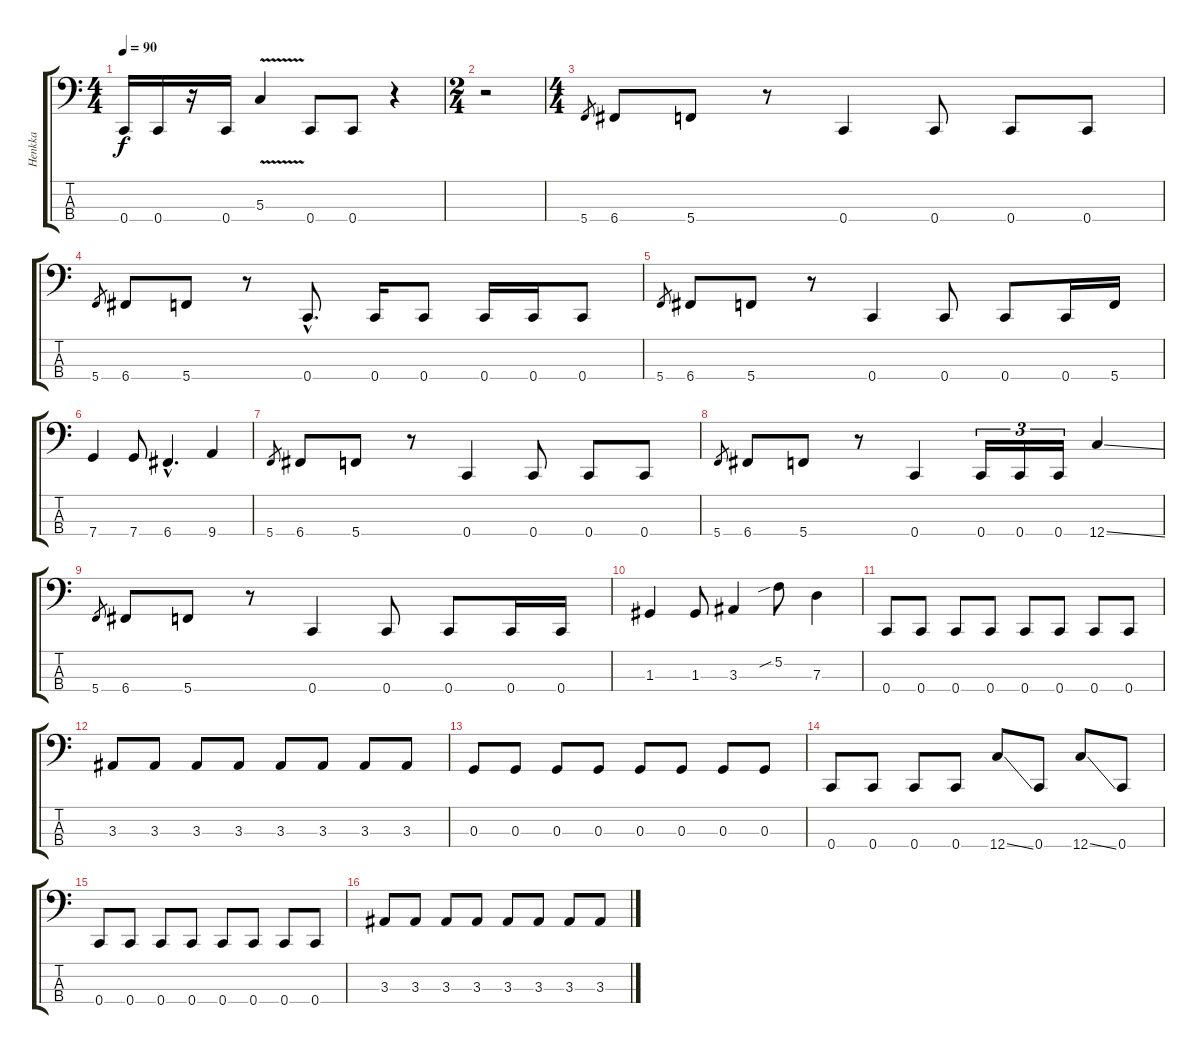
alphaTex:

\track ("Henkka" "Henkka") {instrument electricbassfinger}
\staff {score tabs}
\tuning (F2 C2 G1 C1) {hide}
\ts (4 4)
\tempo 90
\clef f4
\ks c
0.4.16{dy f} 0.4.16 r.16 0.4.16 5.3{v}.4 0.4.8 0.4.8 r.4 |
\ts (2 4)
r.2 |
\ts (4 4)
5.4.8{gr} 6.4.8 5.4.8 r.8 0.4.4 0.4.8 0.4.8 0.4.8 |
5.4.8{gr} 6.4.8 5.4.8 r.8 0.4{hac}.8{d} 0.4.16 0.4.8 0.4.16 0.4.16 0.4.8 |
5.4.8{gr} 6.4.8 5.4.8 r.8 0.4.4 0.4.8 0.4.8 0.4.16 5.4.16 |
7.4.4 7.4.8 6.4{hac}.4{d} 9.4.4 |
5.4.8{gr} 6.4.8 5.4.8 r.8 0.4.4 0.4.8 0.4.8 0.4.8 |
5.4.8{gr} 6.4.8 5.4.8 r.8 0.4.4 0.4.16{tu (3 2)} 0.4.16{tu (3 2)} 0.4.16{tu (3 2)} 12.4{ss}.4 |
5.4.8{gr} 6.4.8 5.4.8 r.8 0.4.4 0.4.8 0.4.8 0.4.16 0.4.16 |
1.3.4 1.3.8 3.3.4 5.2{sib}.8 7.3.4 |
0.4.8 0.4.8 0.4.8 0.4.8 0.4.8 0.4.8 0.4.8 0.4.8 |
3.3.8 3.3.8 3.3.8 3.3.8 3.3.8 3.3.8 3.3.8 3.3.8 |
0.3.8 0.3.8 0.3.8 0.3.8 0.3.8 0.3.8 0.3.8 0.3.8 |
0.4.8 0.4.8 0.4.8 0.4.8 12.4{ss}.8 0.4.8 12.4{ss}.8 0.4.8 |
0.4.8 0.4.8 0.4.8 0.4.8 0.4.8 0.4.8 0.4.8 0.4.8 |
3.3.8 3.3.8 3.3.8 3.3.8 3.3.8 3.3.8 3.3.8 3.3.8
